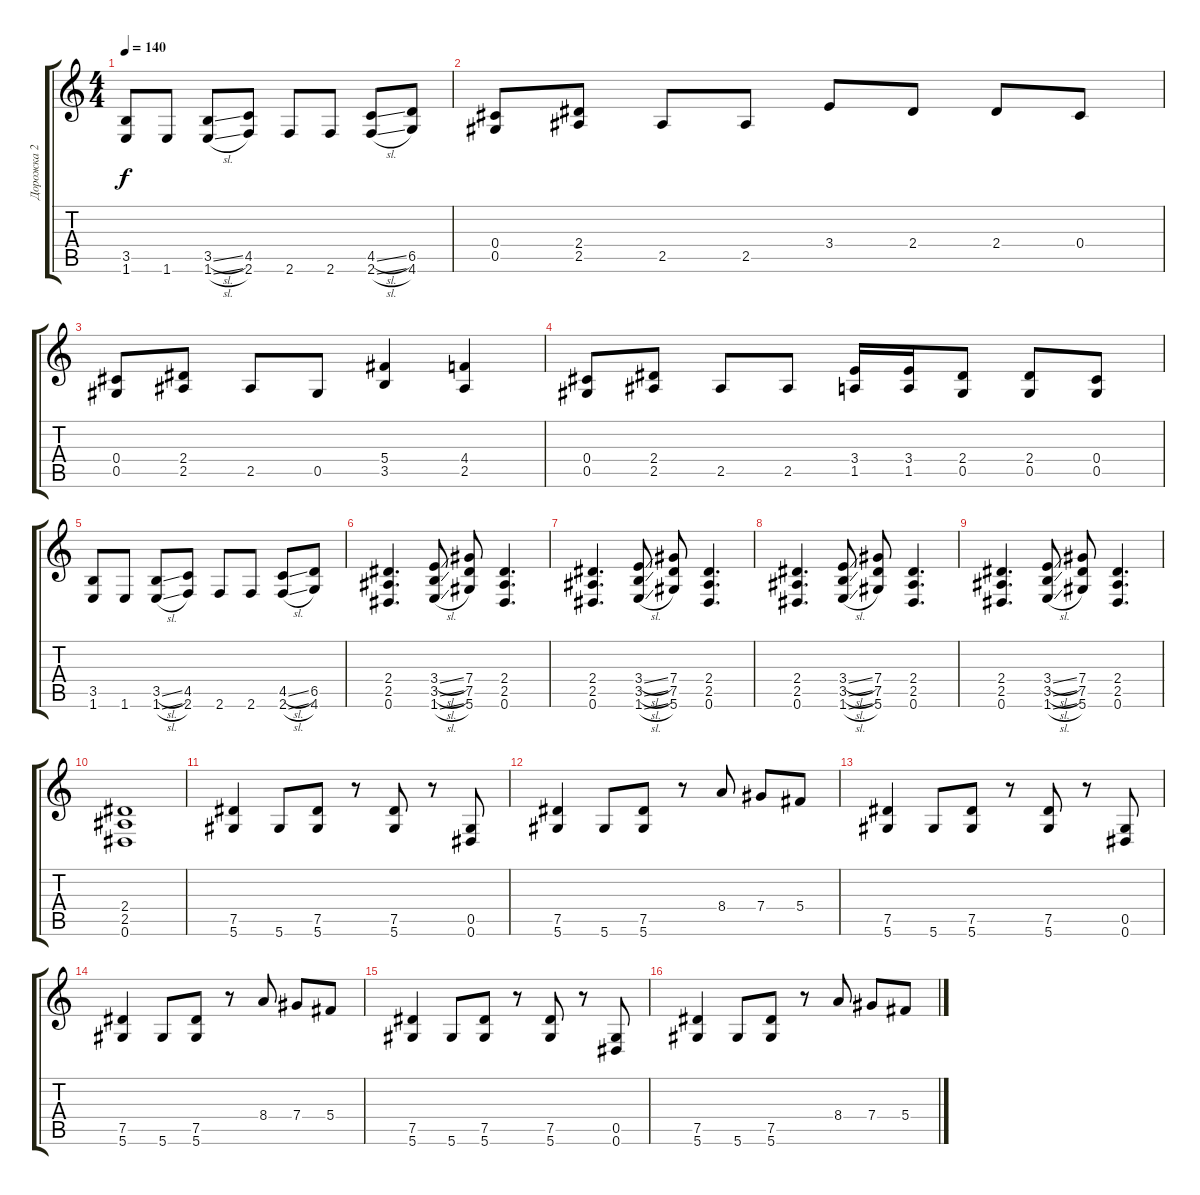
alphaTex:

\track ("Дорожка 2" "Дорожка 2") {instrument distortionguitar}
\staff {score tabs}
\tuning (Eb4 Bb3 Gb3 Db3 Ab2 Eb2) {hide}
\ts (4 4)
\tempo 140
\clef g2
\ks c
(3.5 1.6).8{dy f} 1.6.8 (3.5{sl} 1.6{sl}).8 (4.5 2.6).8 2.6.8 2.6.8 (4.5{sl} 2.6{sl}).8 (6.5 4.6).8 |
(0.4 0.5).8 (2.4 2.5).8 2.5.8 2.5.8 3.4.8 2.4.8 2.4.8 0.4.8 |
(0.4 0.5).8 (2.4 2.5).8 2.5.8 0.5.8 (5.4 3.5).4 (4.4 2.5).4 |
(0.4 0.5).8 (2.4 2.5).8 2.5.8 2.5.8 (3.4 1.5).16 (3.4 1.5).16 (2.4 0.5).8 (2.4 0.5).8 (0.4 0.5).8 |
(3.5 1.6).8 1.6.8 (3.5{sl} 1.6{sl}).8 (4.5 2.6).8 2.6.8 2.6.8 (4.5{sl} 2.6{sl}).8 (6.5 4.6).8 |
(2.4 2.5 0.6).4{d} (3.4{sl} 3.5{sl} 1.6{sl}).8 (7.4 7.5 5.6).8 (2.4 2.5 0.6).4{d} |
(2.4 2.5 0.6).4{d} (3.4{sl} 3.5{sl} 1.6{sl}).8 (7.4 7.5 5.6).8 (2.4 2.5 0.6).4{d} |
(2.4 2.5 0.6).4{d} (3.4{sl} 3.5{sl} 1.6{sl}).8 (7.4 7.5 5.6).8 (2.4 2.5 0.6).4{d} |
(2.4 2.5 0.6).4{d} (3.4{sl} 3.5{sl} 1.6{sl}).8 (7.4 7.5 5.6).8 (2.4 2.5 0.6).4{d} |
(2.4 2.5 0.6).1 |
(7.5 5.6).4 5.6.8 (7.5 5.6).8 r.8 (7.5 5.6).8 r.8 (0.5 0.6).8 |
(7.5 5.6).4 5.6.8 (7.5 5.6).8 r.8 8.4.8 7.4.8 5.4.8 |
(7.5 5.6).4 5.6.8 (7.5 5.6).8 r.8 (7.5 5.6).8 r.8 (0.5 0.6).8 |
(7.5 5.6).4 5.6.8 (7.5 5.6).8 r.8 8.4.8 7.4.8 5.4.8 |
(7.5 5.6).4 5.6.8 (7.5 5.6).8 r.8 (7.5 5.6).8 r.8 (0.5 0.6).8 |
(7.5 5.6).4 5.6.8 (7.5 5.6).8 r.8 8.4.8 7.4.8 5.4.8
